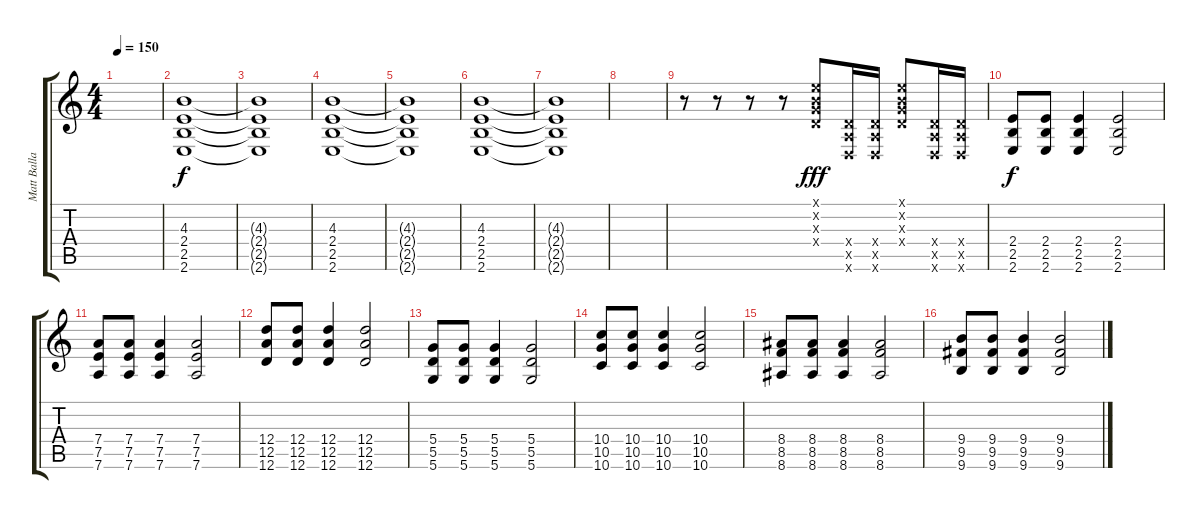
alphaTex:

\track ("Matt Ballamy" "Matt Balla") {instrument overdrivenguitar}
\staff {score tabs}
\tuning (E4 B3 G3 D3 A2 D2) {hide}
\ts (4 4)
\tempo 150
\clef g2
\ks c
|
(4.3 2.4 2.5 2.6).1{instrument distortionguitar} |
(4.3{t} 2.4{t} 2.5{t} 2.6{t}).1 |
(4.3 2.4 2.5 2.6).1 |
(4.3{t} 2.4{t} 2.5{t} 2.6{t}).1 |
(4.3 2.4 2.5 2.6).1 |
(4.3{t} 2.4{t} 2.5{t} 2.6{t}).1 |
|
r.8 r.8 r.8 r.8 (0.1{x} 0.2{x} 0.3{x} 0.4{x}).8{dy fff} (0.4{x} 0.5{x} 0.6{x}).16 (0.4{x} 0.5{x} 0.6{x}).16 (0.1{x} 0.2{x} 0.3{x} 0.4{x}).8 (0.4{x} 0.5{x} 0.6{x}).16 (0.4{x} 0.5{x} 0.6{x}).16 |
(2.4 2.5 2.6).8{dy f} (2.4 2.5 2.6).8 (2.4 2.5 2.6).4 (2.4 2.5 2.6).2 |
(7.4 7.5 7.6).8 (7.4 7.5 7.6).8 (7.4 7.5 7.6).4 (7.4 7.5 7.6).2 |
(12.4 12.5 12.6).8 (12.4 12.5 12.6).8 (12.4 12.5 12.6).4 (12.4 12.5 12.6).2 |
(5.4 5.5 5.6).8 (5.4 5.5 5.6).8 (5.4 5.5 5.6).4 (5.4 5.5 5.6).2 |
(10.4 10.5 10.6).8 (10.4 10.5 10.6).8 (10.4 10.5 10.6).4 (10.4 10.5 10.6).2 |
(8.4 8.5 8.6).8 (8.4 8.5 8.6).8 (8.4 8.5 8.6).4 (8.4 8.5 8.6).2 |
(9.4 9.5 9.6).8 (9.4 9.5 9.6).8 (9.4 9.5 9.6).4 (9.4 9.5 9.6).2
